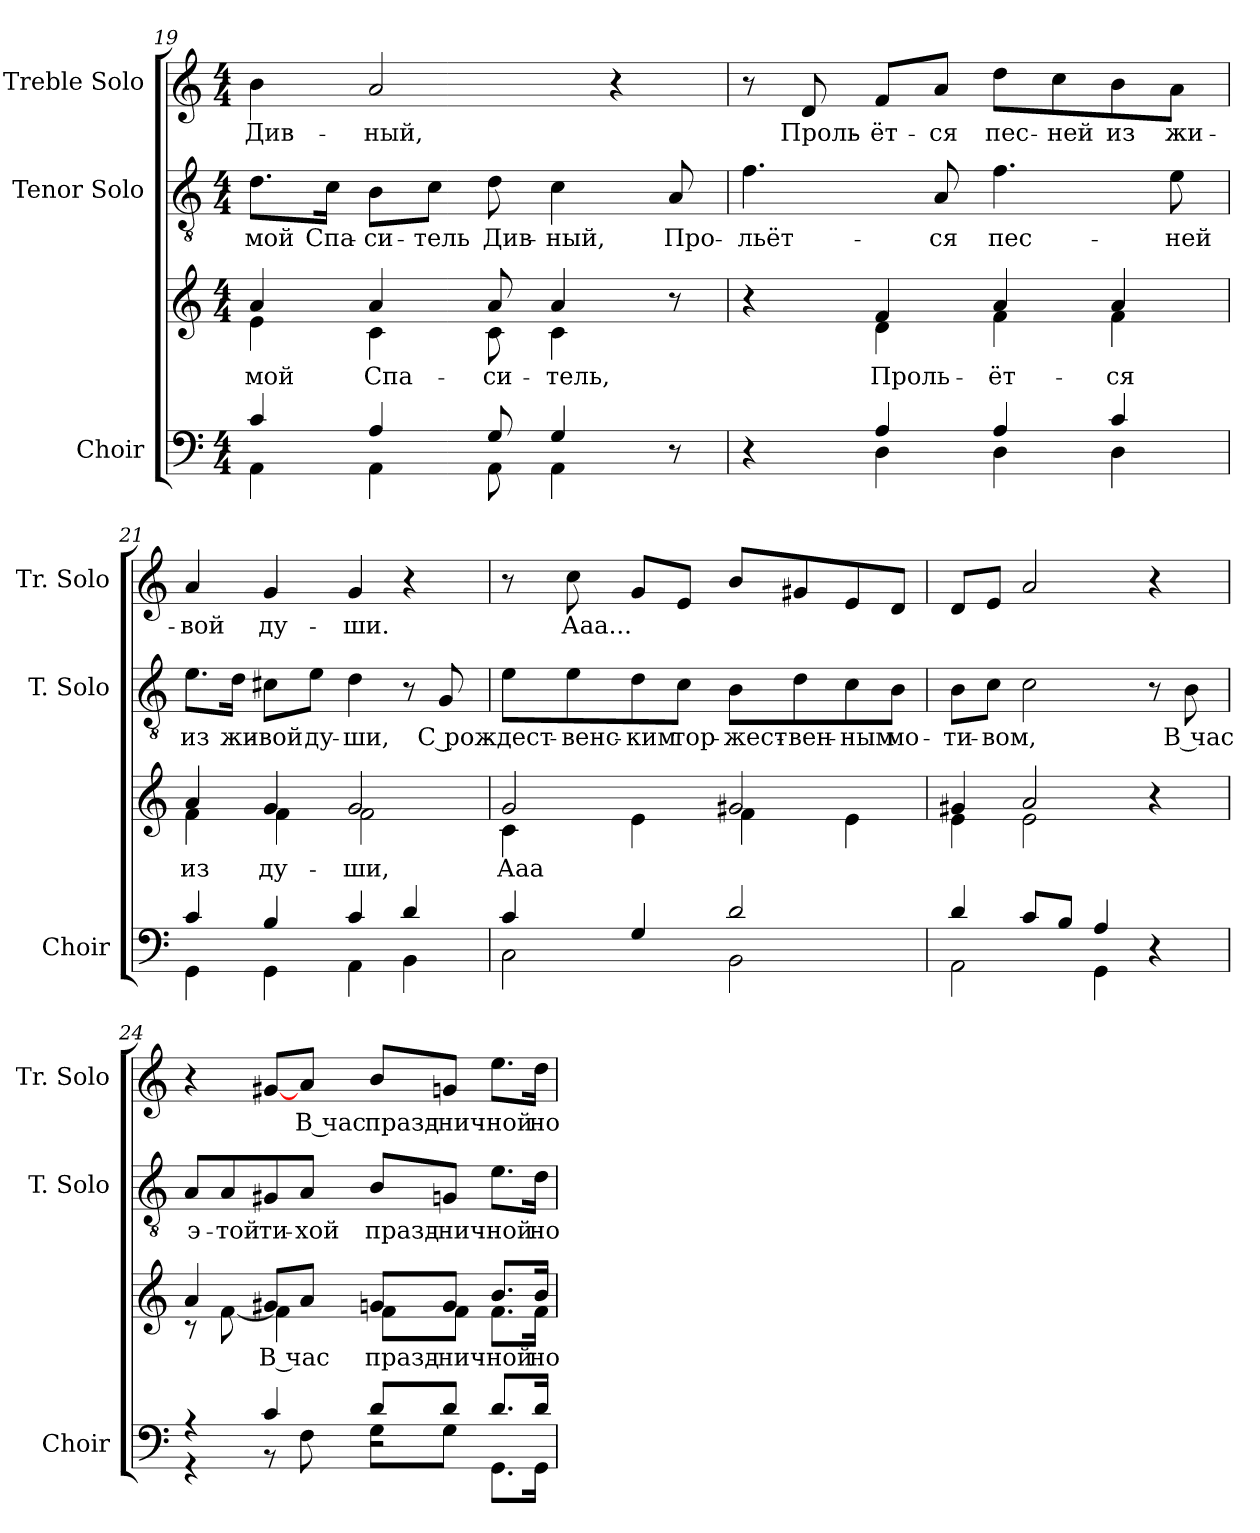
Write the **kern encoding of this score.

**kern	**kern	**text	**kern	**text	**kern	**text
*part3	*part3	*part3	*part2	*part2	*part1	*part1
*staff4	*staff3	*staff3	*staff2	*staff2	*staff1	*staff1
*I"Choir	*	*	*I"Tenor Solo	*	*I"Treble Solo	*
*I'Choir	*	*	*I'T. Solo	*	*I'Tr. Solo	*
!!LO:PB:g=z
*clefF4	*clefG2	*	*clefGv2	*	*clefG2	*
*	*	*	*ITrd7c12	*	*	*
*k[]	*k[]	*	*k[]	*	*k[]	*
*C:	*C:	*	*C:	*	*C:	*
*M4/4	*M4/4	*	*M4/4	*	*M4/4	*
=19	=19	=19	=19	=19	=19	=19
*^	*	*	*	*	*	*
!	!	!	!LO:LY:b:color=#000000	!	!	!	!
*	*	*^	*	*	*	*	*
!	!	!	!	!	!	!LO:LY:b:color=#000000	!	!
!	!	!	!	!	!	!	!	!LO:LY:b:color=#000000
4ci/	4AAi\	4ai/	4ei\	мой	8.Di\L	мой	4bi\	Див-
!	!	!	!	!	!	!LO:LY:b:color=#000000	!	!
.	.	.	.	.	16Ci\Jk	Спа-	.	.
!	!	!	!	!LO:LY:b:color=#000000	!	!	!	!
!	!	!	!	!	!	!LO:LY:b:color=#000000	!	!
!	!	!	!	!	!	!	!	!LO:LY:b:color=#000000
4Ai/	4AAi\	4ai/	4ci\	Спа-	8BBi\L	-си-	2ai/	-ный,
!	!	!	!	!	!	!LO:LY:b:color=#000000	!	!
.	.	.	.	.	8Ci\J	-тель	.	.
!	!	!	!	!LO:LY:b:color=#000000	!	!	!	!
!	!	!	!	!	!	!LO:LY:b:color=#000000	!	!
8Gi/	8AAi\	8ai/	8ci\	-си-	8Di\	Див-	.	.
!	!	!	!	!LO:LY:b:color=#000000	!	!	!	!
!	!	!	!	!	!	!LO:LY:b:color=#000000	!	!
4Gi/	4AAi\	4ai/	4ci\	-тель,	4Ci\	-ный,	.	.
.	.	.	.	.	.	.	4r	.
!	!	!	!	!	!	!LO:LY:b:color=#000000	!	!
8ryy	8r	8r	8ryy	.	8AAi/	Про-	.	.
=20	=20	=20	=20	=20	=20	=20	=20	=20
!	!	!	!	!	!	!LO:LY:b:color=#000000	!	!
4ryy	4r	4ryy	4r	.	4.Fi\	-льёт-	8r	.
!	!	!	!	!	!	!	!	!LO:LY:b:color=#000000
.	.	.	.	.	.	.	8di/	Проль-
!	!	!	!	!LO:LY:b:color=#000000	!	!	!	!
!	!	!	!	!	!	!	!	!LO:LY:b:color=#000000
4Ai/	4Di\	4fi/	4di\	Проль-	.	.	8fi/L	-ёт-
!	!	!	!	!	!	!LO:LY:b:color=#000000	!	!
!	!	!	!	!	!	!	!	!LO:LY:b:color=#000000
.	.	.	.	.	8AAi/	-ся	8ai/J	-ся
!	!	!	!	!LO:LY:b:color=#000000	!	!	!	!
!	!	!	!	!	!	!LO:LY:b:color=#000000	!	!
!	!	!	!	!	!	!	!	!LO:LY:b:color=#000000
4Ai/	4Di\	4ai/	4fi\	-ёт-	4.Fi\	пес-	8ddi\L	пес-
!	!	!	!	!	!	!	!	!LO:LY:b:color=#000000
.	.	.	.	.	.	.	8cci\	-ней
!	!	!	!	!LO:LY:b:color=#000000	!	!	!	!
!	!	!	!	!	!	!	!	!LO:LY:b:color=#000000
4ci/	4Di\	4ai/	4fi\	-ся	.	.	8bi\	из
!	!	!	!	!	!	!LO:LY:b:color=#000000	!	!
!	!	!	!	!	!	!	!	!LO:LY:b:color=#000000
.	.	.	.	.	8Ei\	-ней	8ai\J	жи-
=21	=21	=21	=21	=21	=21	=21	=21	=21
!	!	!	!	!LO:LY:b:color=#000000	!	!	!	!
!	!	!	!	!	!	!LO:LY:b:color=#000000	!	!
!	!	!	!	!	!	!	!	!LO:LY:b:color=#000000
4ci/	4GGi\	4ai/	4fi\	из	8.Ei\L	из	4ai/	-вой
!	!	!	!	!	!	!LO:LY:b:color=#000000	!	!
.	.	.	.	.	16Di\Jk	жи-	.	.
!	!	!	!	!LO:LY:b:color=#000000	!	!	!	!
!	!	!	!	!	!	!LO:LY:b:color=#000000	!	!
!	!	!	!	!	!	!	!	!LO:LY:b:color=#000000
4Bi/	4GGi\	4gi/	4fi\	ду-	8C#Xi\L	-вой	4gi/	ду-
!	!	!	!	!	!	!LO:LY:b:color=#000000	!	!
.	.	.	.	.	8Ei\J	ду-	.	.
!	!	!	!	!LO:LY:b:color=#000000	!	!	!	!
!	!	!	!	!	!	!LO:LY:b:color=#000000	!	!
!	!	!	!	!	!	!	!	!LO:LY:b:color=#000000
4ci/	4AAi\	2gi/	2fi\	-ши,	4Di\	-ши,	4gi/	-ши.
4di/	4BBi\	.	.	.	8r	.	4r	.
!	!	!	!	!	!	!LO:LY:b:color=#000000	!	!
.	.	.	.	.	8GGi/	С рож-	.	.
!!LO:LB:g=z
=22	=22	=22	=22	=22	=22	=22	=22	=22
!	!	!	!	!LO:LY:b:color=#000000	!	!	!	!
!	!	!	!	!	!	!LO:LY:b:color=#000000	!	!
4ci/	2Ci\	2gi/	4ci\	Ааа	8Ei\L	-дест-	8r	.
!	!	!	!	!	!	!LO:LY:b:color=#000000	!	!
!	!	!	!	!	!	!	!	!LO:LY:b:color=#000000
.	.	.	.	.	8Ei\	-венс-	8cci\	Ааа...
!	!	!	!	!	!	!LO:LY:b:color=#000000	!	!
4Gi/	.	.	4ei\	.	8Di\	-ким	8gi/L	.
!	!	!	!	!	!	!LO:LY:b:color=#000000	!	!
.	.	.	.	.	8Ci\J	тор-	8ei/J	.
!	!	!	!	!	!	!LO:LY:b:color=#000000	!	!
2di/	2BBi\	2g#Xi/	4fi\	.	8BBi\L	-жест-	8bi/L	.
!	!	!	!	!	!	!LO:LY:b:color=#000000	!	!
.	.	.	.	.	8Di\	-вен-	8g#Xi/	.
!	!	!	!	!	!	!LO:LY:b:color=#000000	!	!
.	.	.	4ei\	.	8Ci\	-ным	8ei/	.
!	!	!	!	!	!	!LO:LY:b:color=#000000	!	!
.	.	.	.	.	8BBi\J	мо-	8di/J	.
=23	=23	=23	=23	=23	=23	=23	=23	=23
!	!	!	!	!	!	!LO:LY:b:color=#000000	!	!
4di/	2AAi\	4g#Xi/	4ei\	.	8BBi\L	-ти-	8di/L	.
!	!	!	!	!	!	!LO:LY:b:color=#000000	!	!
.	.	.	.	.	8Ci\J	-вом,	8ei/J	.
8ci/L	.	2ai/	2ei\	.	2Ci\	.	2ai/	.
8Bi/J	.	.	.	.	.	.	.	.
4Ai/	4GGi\	.	.	.	.	.	.	.
!	!	!	!	!	!	!	!	!LO:LY:b:color=#000000
4r	4ryy	4ryy	4r	.	8r	.	4r	,
!	!	!	!	!	!	!LO:LY:b:color=#000000	!	!
.	.	.	.	.	8BBi\	В час	.	.
=24	=24	=24	=24	=24	=24	=24	=24	=24
*	*^	*	*	*	*	*	*	*
!	!	!	!	!	!	!	!LO:LY:b:color=#000000	!	!
4r	4r	4ryy	4ai/	8r	.	8AAi/L	э-	4r	.
!	!	!	!	!	!	!	!LO:LY:b:color=#000000	!	!
.	.	.	.	[<8fi\	.	8AAi/	-той	.	.
!	!	!	!	!	!LO:LY:b:color=#000000	!	!	!	!
!	!	!	!	!	!	!	!LO:LY:b:color=#000000	!	!
4ryy	4ci/	8r	8g#Xi/L	4fi\]	В час	8GG#Xi/	ти-	[<8g#Xi/L	.
!	!	!	!	!	!	!	!LO:LY:b:color=#000000	!	!
!	!	!	!	!	!	!	!	!	!LO:LY:b:color=#000000
.	.	8Fi\	8ai/J	.	.	8AAi/J	-хой	8ai/J	В час
!	!	!	!	!	!LO:LY:b:color=#000000	!	!	!	!
!	!	!	!	!	!	!	!LO:LY:b:color=#000000	!	!
!	!	!	!	!	!	!	!	!	!LO:LY:b:color=#000000
2r	8di/L	8Gi\L	8gni/L	8fi\L	празд-	8BBi/L	празд-	8bi/L	празд-
!	!	!	!	!	!LO:LY:b:color=#000000	!	!	!	!
!	!	!	!	!	!	!	!LO:LY:b:color=#000000	!	!
!	!	!	!	!	!	!	!	!	!LO:LY:b:color=#000000
.	8di/J	8Gi\J	8gi/J	8fi\J	-нич-	8GGni/J	-нич-	8gni/J	-нич-
!	!	!	!	!	!LO:LY:b:color=#000000	!	!	!	!
!	!	!	!	!	!	!	!LO:LY:b:color=#000000	!	!
!	!	!	!	!	!	!	!	!	!LO:LY:b:color=#000000
.	8.di/L	8.GGi\L	8.bi/L	8.fi\L	-ной	8.Ei\L	-ной	8.eei\L	-ной
!	!	!	!	!	!LO:LY:b:color=#000000	!	!	!	!
!	!	!	!	!	!	!	!LO:LY:b:color=#000000	!	!
!	!	!	!	!	!	!	!	!	!LO:LY:b:color=#000000
.	16di/Jk	16GGi\Jk	16bi/Jk	16fi\Jk	но-	16Di\Jk	но-	16ddi\Jk	но--
*v	*v	*v	*	*	*	*	*	*	*
*	*v	*v	*	*	*	*	*
=	=	=	=	=	=	=
*-	*-	*-	*-	*-	*-	*-
